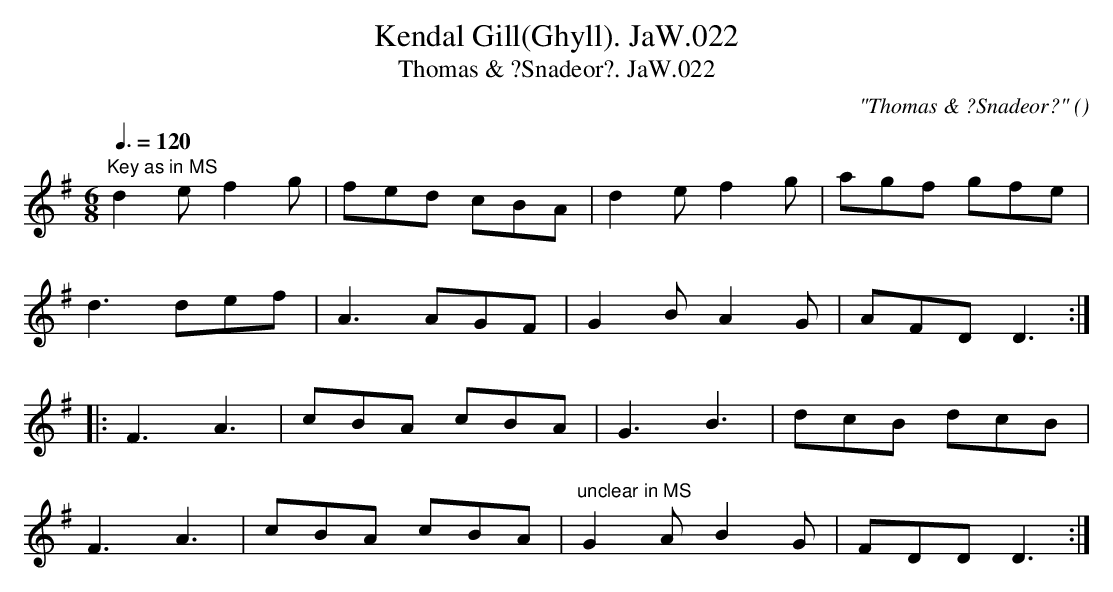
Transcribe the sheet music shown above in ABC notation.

X:1
T:Kendal Gill(Ghyll). JaW.022
T:Thomas & ?Snadeor?. JaW.022
M:6/8
L:1/8
Q:3/8=120
C:"Thomas & ?Snadeor?"
O:
K:Dmix
"Key as in MS"d2e f2g|fed cBA|d2e f2g|agf gfe|
d3 def|A3 AGF|G2B A2G|AFD D3:|
|:F3 A3|cBA cBA|G3 B3|dcB dcB|
F3 A3|cBA cBA|"unclear in MS"G2A B2G|FDD D3:|
